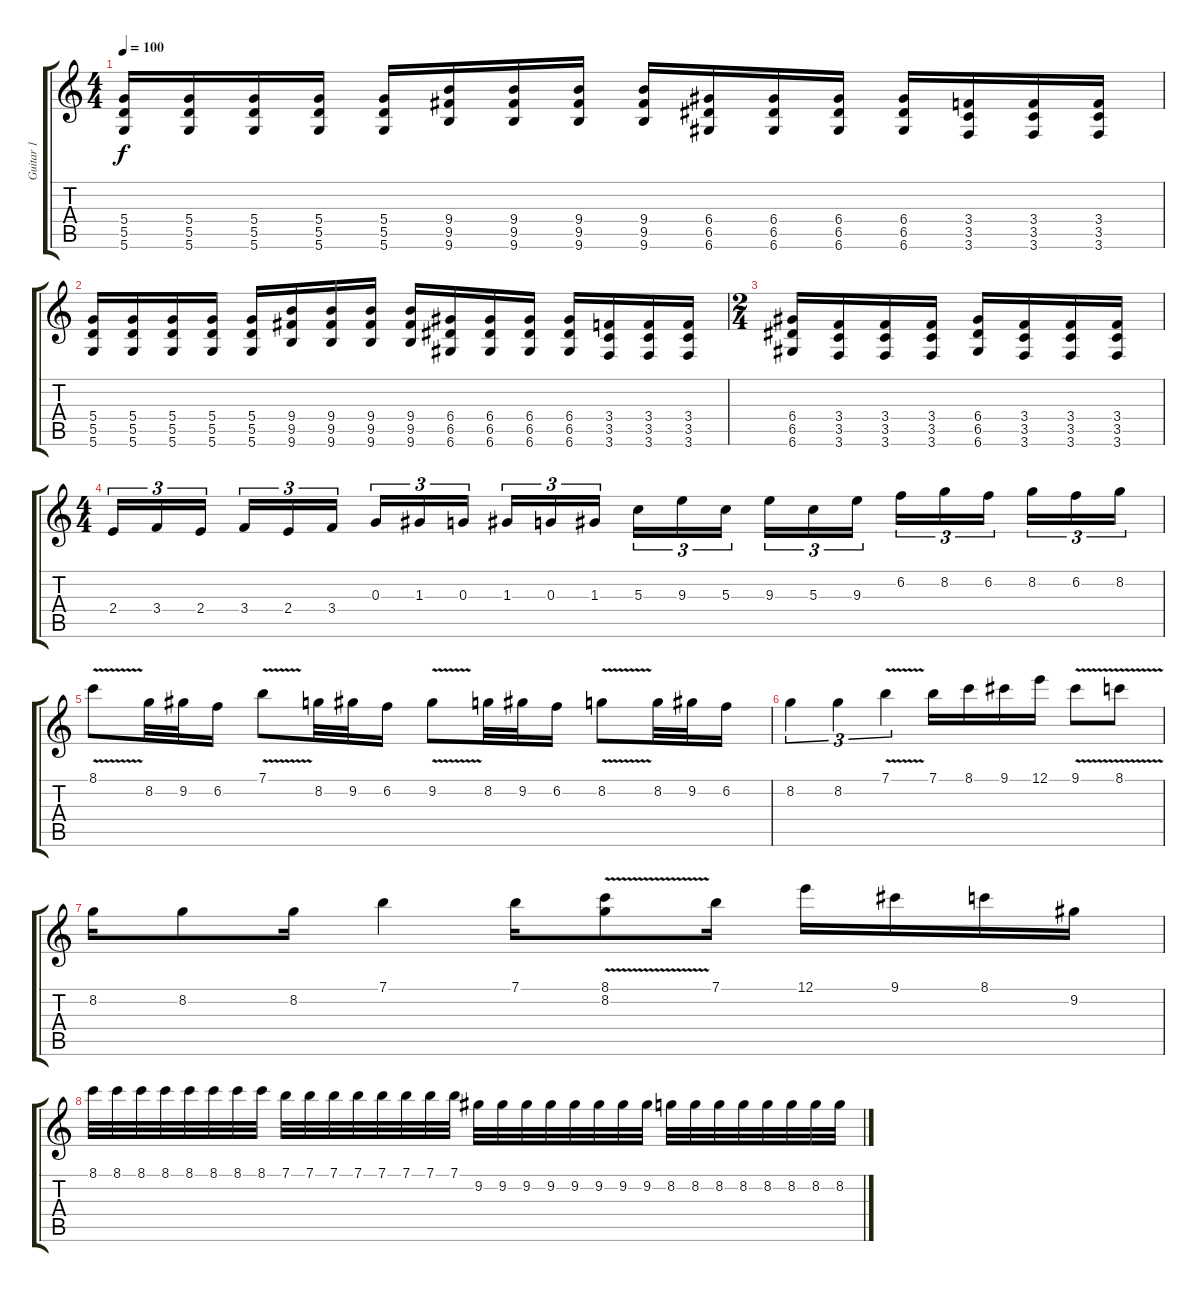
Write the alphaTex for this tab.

\track ("Guitar 1" "Guitar 1") {instrument electricguitarclean}
\staff {score tabs}
\tuning (E4 B3 G3 D3 A2 D2) {hide}
\ts (4 4)
\tempo 100
\clef g2
\ks c
(5.4 5.5 5.6).16{dy f} (5.4 5.5 5.6).16 (5.4 5.5 5.6).16 (5.4 5.5 5.6).16 (5.4 5.5 5.6).16 (9.4 9.5 9.6).16 (9.4 9.5 9.6).16 (9.4 9.5 9.6).16 (9.4 9.5 9.6).16 (6.4 6.5 6.6).16 (6.4 6.5 6.6).16 (6.4 6.5 6.6).16 (6.4 6.5 6.6).16 (3.4 3.5 3.6).16 (3.4 3.5 3.6).16 (3.4 3.5 3.6).16 |
(5.4 5.5 5.6).16 (5.4 5.5 5.6).16 (5.4 5.5 5.6).16 (5.4 5.5 5.6).16 (5.4 5.5 5.6).16 (9.4 9.5 9.6).16 (9.4 9.5 9.6).16 (9.4 9.5 9.6).16 (9.4 9.5 9.6).16 (6.4 6.5 6.6).16 (6.4 6.5 6.6).16 (6.4 6.5 6.6).16 (6.4 6.5 6.6).16 (3.4 3.5 3.6).16 (3.4 3.5 3.6).16 (3.4 3.5 3.6).16 |
\ts (2 4)
(6.4 6.5 6.6).16 (3.4 3.5 3.6).16 (3.4 3.5 3.6).16 (3.4 3.5 3.6).16 (6.4 6.5 6.6).16 (3.4 3.5 3.6).16 (3.4 3.5 3.6).16 (3.4 3.5 3.6).16 |
\ts (4 4)
2.4.16{tu (3 2) volume 16 instrument distortionguitar} 3.4.16{tu (3 2)} 2.4.16{tu (3 2)} 3.4.16{tu (3 2)} 2.4.16{tu (3 2)} 3.4.16{tu (3 2)} 0.3.16{tu (3 2)} 1.3.16{tu (3 2)} 0.3.16{tu (3 2)} 1.3.16{tu (3 2)} 0.3.16{tu (3 2)} 1.3.16{tu (3 2)} 5.3.16{tu (3 2)} 9.3.16{tu (3 2)} 5.3.16{tu (3 2)} 9.3.16{tu (3 2)} 5.3.16{tu (3 2)} 9.3.16{tu (3 2)} 6.2.16{tu (3 2)} 8.2.16{tu (3 2)} 6.2.16{tu (3 2)} 8.2.16{tu (3 2)} 6.2.16{tu (3 2)} 8.2.16{tu (3 2)} |
8.1{v}.8 8.2.32 9.2.32 6.2.16 7.1{v}.8 8.2.32 9.2.32 6.2.16 9.2{v}.8 8.2.32 9.2.32 6.2.16 8.2{v}.8 8.2.32 9.2.32 6.2.16 |
8.2.4{tu (3 2)} 8.2.4{tu (3 2)} 7.1{v}.4{tu (3 2)} 7.1.16 8.1.16 9.1.16 12.1.16 9.1{v}.8 8.1{v}.8 |
8.2.16 8.2.8 8.2.16 7.1.4 7.1.16 (8.1 8.2{v}).8 7.1.16 12.1.16 9.1.16 8.1.16 9.2.16 |
8.1.32{volume 16 instrument distortionguitar} 8.1.32 8.1.32 8.1.32 8.1.32 8.1.32 8.1.32 8.1.32 7.1.32 7.1.32 7.1.32 7.1.32 7.1.32 7.1.32 7.1.32 7.1.32 9.2.32 9.2.32 9.2.32 9.2.32 9.2.32 9.2.32 9.2.32 9.2.32 8.2.32 8.2.32 8.2.32 8.2.32 8.2.32 8.2.32 8.2.32 8.2.32
